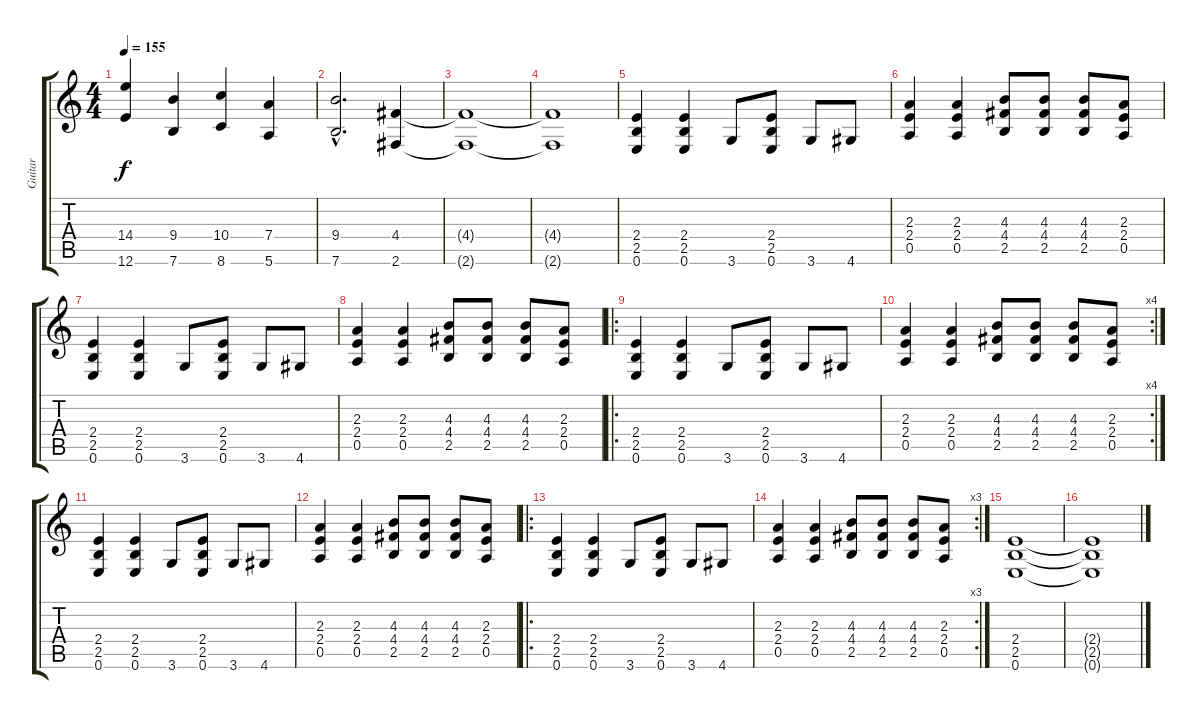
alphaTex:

\track ("Guitar" "Guitar") {instrument overdrivenguitar}
\staff {score tabs}
\tuning (E4 B3 G3 D3 A2 E2) {hide}
\ts (4 4)
\tempo 155
\clef g2
\ks c
(14.4 12.6).4{dy f instrument overdrivenguitar} (9.4 7.6).4 (10.4 8.6).4 (7.4 5.6).4 |
(9.4{hac} 7.6{hac}).2{d} (4.4 2.6).4 |
(4.4{t} 2.6{t}).1 |
(4.4{t} 2.6{t}).1 |
(2.4 2.5 0.6).4 (2.4 2.5 0.6).4 3.6.8 (2.4 2.5 0.6).8 3.6.8 4.6.8 |
(2.3 2.4 0.5).4 (2.3 2.4 0.5).4 (4.3 4.4 2.5).8 (4.3 4.4 2.5).8 (4.3 4.4 2.5).8 (2.3 2.4 0.5).8 |
(2.4 2.5 0.6).4 (2.4 2.5 0.6).4 3.6.8 (2.4 2.5 0.6).8 3.6.8 4.6.8 |
(2.3 2.4 0.5).4 (2.3 2.4 0.5).4 (4.3 4.4 2.5).8 (4.3 4.4 2.5).8 (4.3 4.4 2.5).8 (2.3 2.4 0.5).8 |
\ro
(2.4 2.5 0.6).4 (2.4 2.5 0.6).4 3.6.8 (2.4 2.5 0.6).8 3.6.8 4.6.8 |
\rc 4
(2.3 2.4 0.5).4 (2.3 2.4 0.5).4 (4.3 4.4 2.5).8 (4.3 4.4 2.5).8 (4.3 4.4 2.5).8 (2.3 2.4 0.5).8 |
(2.4 2.5 0.6).4 (2.4 2.5 0.6).4 3.6.8 (2.4 2.5 0.6).8 3.6.8 4.6.8 |
(2.3 2.4 0.5).4 (2.3 2.4 0.5).4 (4.3 4.4 2.5).8 (4.3 4.4 2.5).8 (4.3 4.4 2.5).8 (2.3 2.4 0.5).8 |
\ro
(2.4 2.5 0.6).4 (2.4 2.5 0.6).4 3.6.8 (2.4 2.5 0.6).8 3.6.8 4.6.8 |
\rc 3
(2.3 2.4 0.5).4 (2.3 2.4 0.5).4 (4.3 4.4 2.5).8 (4.3 4.4 2.5).8 (4.3 4.4 2.5).8 (2.3 2.4 0.5).8 |
(2.4 2.5 0.6).1 |
(2.4{t} 2.5{t} 0.6{t}).1
